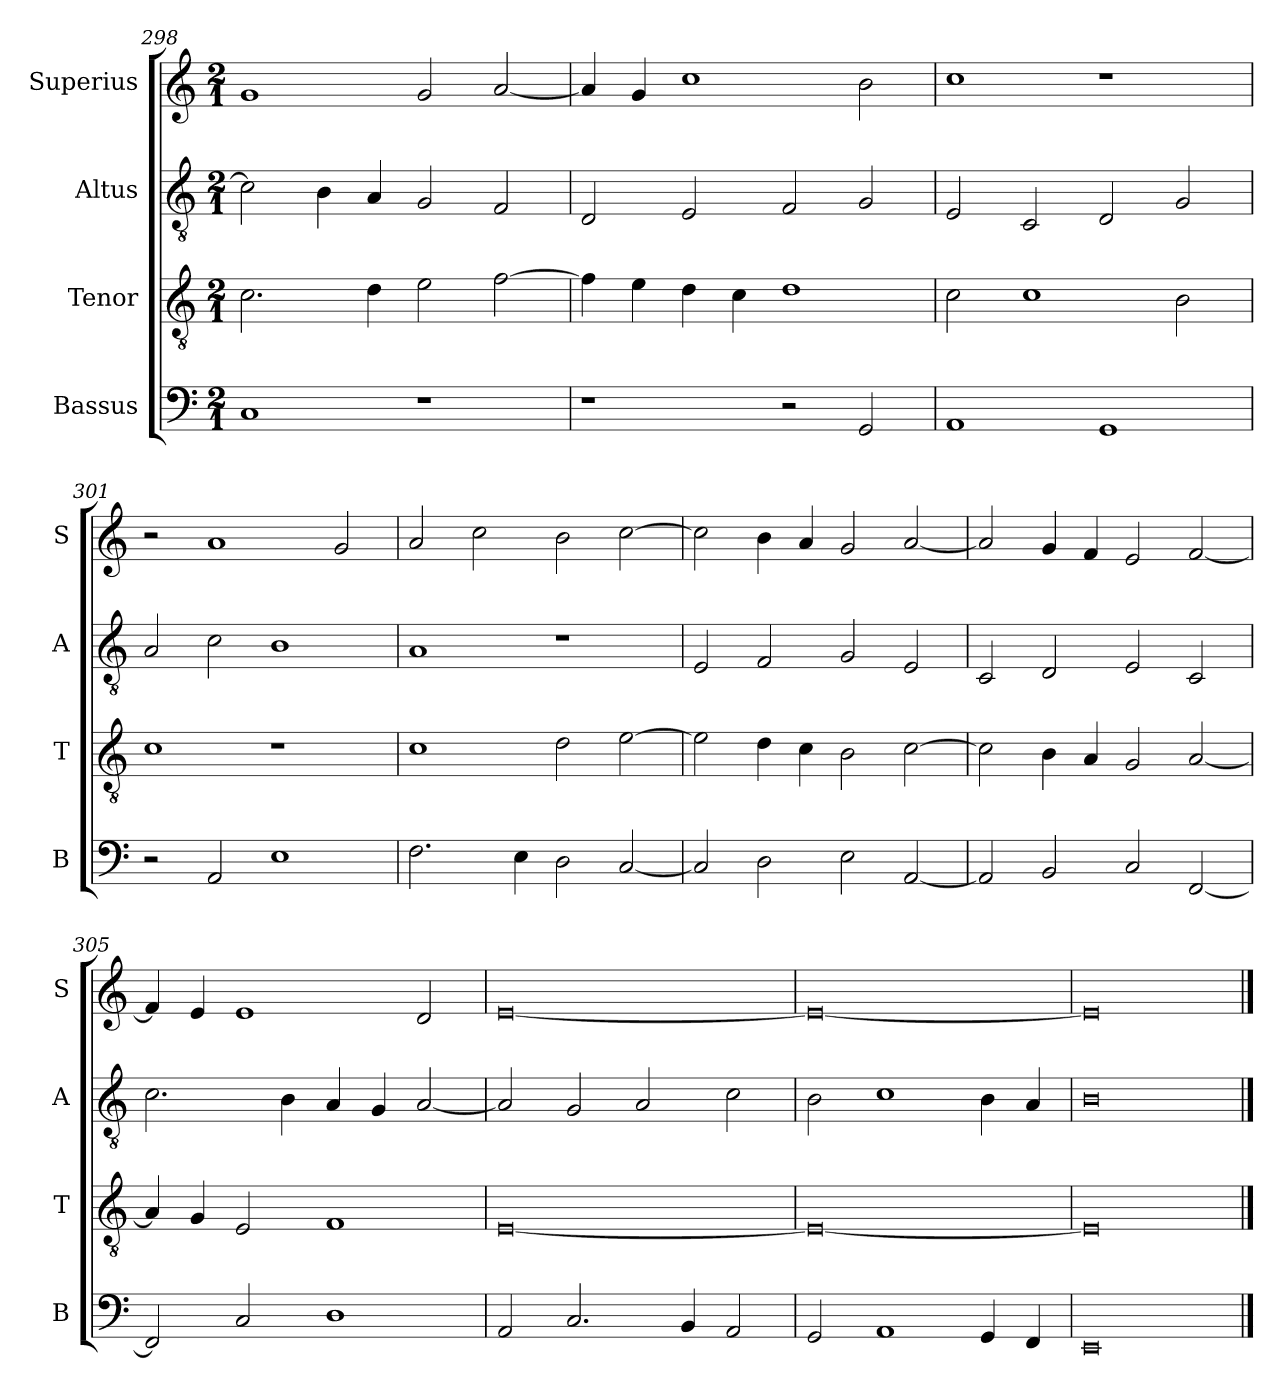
**kern	**kern	**kern	**kern
*part4	*part3	*part2	*part1
*staff4	*staff3	*staff2	*staff1
*I"Bassus	*I"Tenor	*I"Altus	*I"Superius
*I'B	*I'T	*I'A	*I'S
*clefF4	*clefGv2	*clefGv2	*clefG2
*k[]	*k[]	*k[]	*k[]
*M2/1	*M2/1	*M2/1	*M2/1
=298	=298	=298	=298
1C	2.c	2c]	1g
.	.	4B	.
.	4d	4A	.
1r	2e	2G	2g
.	[2f	2F	[2a
=299	=299	=299	=299
1r	4f]	2D	4a]
.	4e	.	4g
.	4d	2E	1cc
.	4c	.	.
2r	1d	2F	.
2GG	.	2G	2b
=300	=300	=300	=300
1AA	2c	2E	1cc
.	1c	2C	.
1GG	.	2D	1r
.	2B	2G	.
=301	=301	=301	=301
2r	1c	2A	2r
2AA	.	2c	1a
1E	1r	1B	.
.	.	.	2g
=302	=302	=302	=302
2.F	1c	1A	2a
.	.	.	2cc
4E	.	.	.
2D	2d	1r	2b
[2C	[2e	.	[2cc
=303	=303	=303	=303
2C]	2e]	2E	2cc]
2D	4d	2F	4b
.	4c	.	4a
2E	2B	2G	2g
[2AA	[2c	2E	[2a
=304	=304	=304	=304
2AA]	2c]	2C	2a]
2BB	4B	2D	4g
.	4A	.	4f
2C	2G	2E	2e
[2FF	[2A	2C	[2f
=305	=305	=305	=305
2FF]	4A]	2.c	4f]
.	4G	.	4e
2C	2E	.	1e
.	.	4B	.
1D	1F	4A	.
.	.	4G	.
.	.	[2A	2d
=306	=306	=306	=306
2AA	[0E	2A]	[0e
2.C	.	2G	.
.	.	2A	.
4BB	.	.	.
2AA	.	2c	.
=307	=307	=307	=307
2GG	0E_	2B	0e_
1AA	.	1c	.
4GG	.	4B	.
4FF	.	4A	.
=308	=308	=308	=308
0EE	0E]	0B	0e]
==	==	==	==
*-	*-	*-	*-
